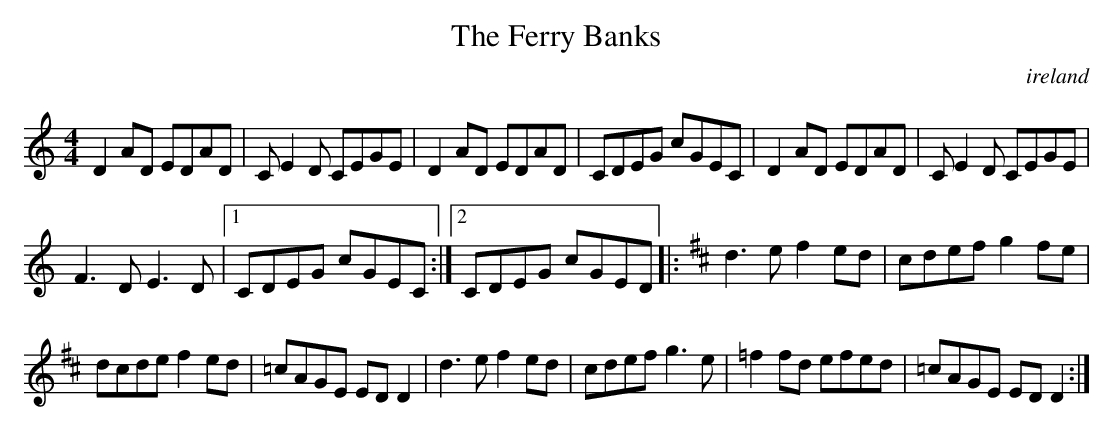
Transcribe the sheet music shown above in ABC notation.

X:1
T:Ferry Banks, The
O:ireland
M:4/4
K:DDor
D2AD EDAD | CE2D CEGE | D2AD EDAD |CDEG cGEC |\
D2AD EDAD | CE2D CEGE |
F3D E3D |1 CDEG cGEC:|2\
CDEG cGED |: \
K:D
d3e f2ed | cdef g2fe |
dcde f2ed | =cAGE EDD2 |\
d3e f2ed | cdef g3e | =f2fd efed| =cAGE EDD2:|**
